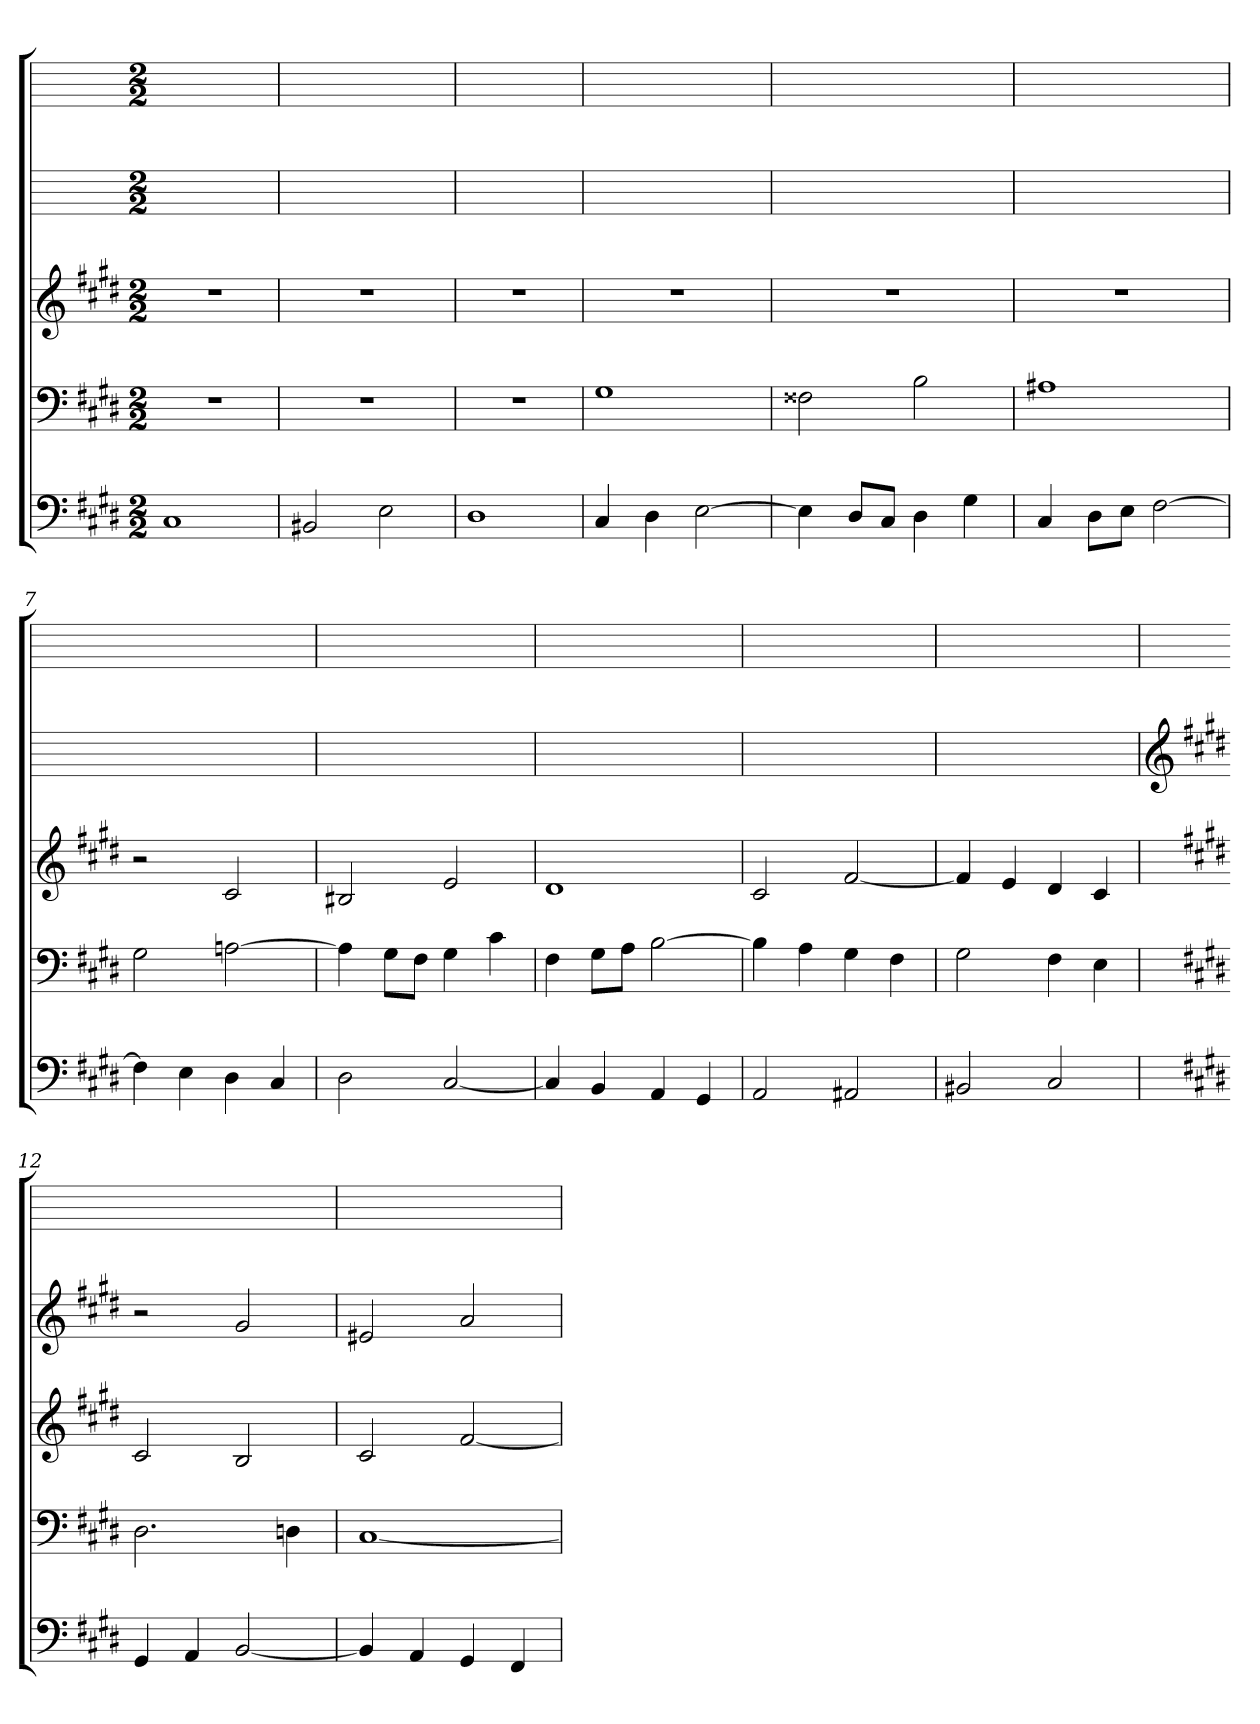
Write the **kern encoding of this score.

**kern	**kern	**kern	**kern	**kern
*part5	*part4	*part3	*part2	*part1
*staff5	*staff4	*staff3	*staff2	*staff1
*clefF4	*clefF4	*clefG2	*	*
*k[f#c#g#d#]	*k[f#c#g#d#]	*k[f#c#g#d#]	*	*
*c#:	*c#:	*c#:	*	*
*M2/2	*M2/2	*M2/2	*M2/2	*M2/2
*MM124	*MM124	*MM124	*MM124	*MM124
=1	=1	=1	=1	=1
1C#	1r	1r	1ryy	1ryy
=2	=2	=2	=2	=2
2BB#X	1r	1r	1ryy	1ryy
2E	.	.	.	.
=3	=3	=3	=3	=3
1D#	1r	1r	1ryy	1ryy
=4	=4	=4	=4	=4
4C#	1G#	1r	1ryy	1ryy
4D#	.	.	.	.
[2E	.	.	.	.
=5	=5	=5	=5	=5
4E]	2F##X	1r	1ryy	1ryy
8D#/L	.	.	.	.
8C#/J	.	.	.	.
4D#	2B	.	.	.
4G#	.	.	.	.
=6	=6	=6	=6	=6
4C#	1A#X	1r	1ryy	1ryy
8D#\L	.	.	.	.
8E\J	.	.	.	.
[2F#	.	.	.	.
=7	=7	=7	=7	=7
4F#]	2G#	2r	1ryy	1ryy
4E	.	.	.	.
4D#	[2An	2c#	.	.
4C#	.	.	.	.
=8	=8	=8	=8	=8
2D#	4A]	2B#X	1ryy	1ryy
.	8G#\L	.	.	.
.	8F#\J	.	.	.
[2C#	4G#	2e	.	.
.	4c#	.	.	.
=9	=9	=9	=9	=9
4C#]	4F#	1d#	1ryy	1ryy
4BB	8G#\L	.	.	.
.	8A\J	.	.	.
4AA	[2B	.	.	.
4GG#	.	.	.	.
=10	=10	=10	=10	=10
2AA	4B]	2c#	1ryy	1ryy
.	4A	.	.	.
2AA#X	4G#	[2f#	.	.
.	4F#	.	.	.
=11	=11	=11	=11	=11
2BB#X	2G#	4f#]	1ryy	1ryy
.	.	4e	.	.
2C#	4F#	4d#	.	.
.	4E	4c#	.	.
=12	=12	=12	=12	=12
*	*	*	*clefG2	*
*	*	*	*k[f#c#g#d#]	*
4GG#	2.D#	2c#	2r	1ryy
4AA	.	.	.	.
[2BB	.	2B	2g#	.
.	4Dn	.	.	.
=13	=13	=13	=13	=13
4BB]	[1C#	2c#	2e#X	1ryy
4AA	.	.	.	.
4GG#	.	[2f#	2a	.
4FF#	.	.	.	.
=	=	=	=	=
*-	*-	*-	*-	*-
